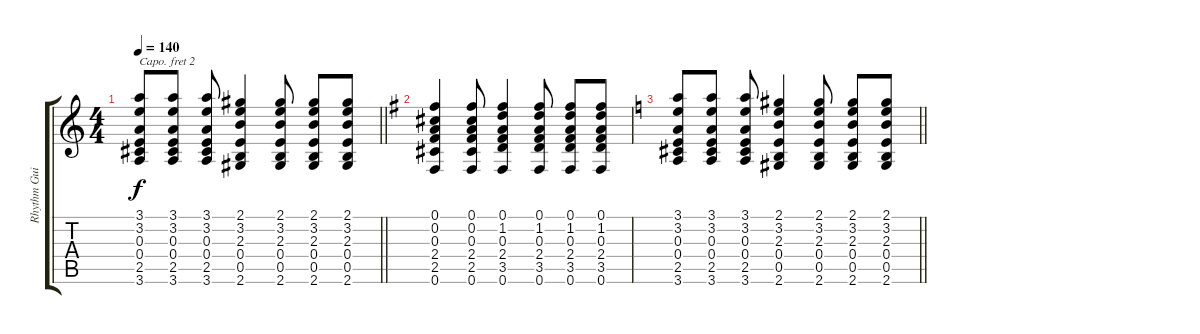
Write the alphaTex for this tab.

\track ("Rhythm Guitar" "Rhythm Gui") {instrument acousticguitarsteel}
\staff {score tabs}
\capo 2
\tuning (E4 B3 G3 D3 A2 E2) {hide}
\ts (4 4)
\tempo 140
\clef g2
\barLineRight lightlight
\ks c
(3.1 3.2 0.3 0.4 2.5 3.6).8{dy f} (3.1 3.2 0.3 0.4 2.5 3.6).8 (3.1 3.2 0.3 0.4 2.5 3.6).8 (2.1 3.2 2.3 0.4 0.5 2.6).4 (2.1 3.2 2.3 0.4 0.5 2.6).8 (2.1 3.2 2.3 0.4 0.5 2.6).8 (2.1 3.2 2.3 0.4 0.5 2.6).8 |
\ks g
(0.1 0.2 0.3 2.4 2.5 0.6).4 (0.1 0.2 0.3 2.4 2.5 0.6).8 (0.1 1.2 0.3 2.4 3.5 0.6).4 (0.1 1.2 0.3 2.4 3.5 0.6).8 (0.1 1.2 0.3 2.4 3.5 0.6).8 (0.1 1.2 0.3 2.4 3.5 0.6).8 |
\barLineRight lightlight
\ks c
(3.1 3.2 0.3 0.4 2.5 3.6).8 (3.1 3.2 0.3 0.4 2.5 3.6).8 (3.1 3.2 0.3 0.4 2.5 3.6).8 (2.1 3.2 2.3 0.4 0.5 2.6).4 (2.1 3.2 2.3 0.4 0.5 2.6).8 (2.1 3.2 2.3 0.4 0.5 2.6).8 (2.1 3.2 2.3 0.4 0.5 2.6).8
